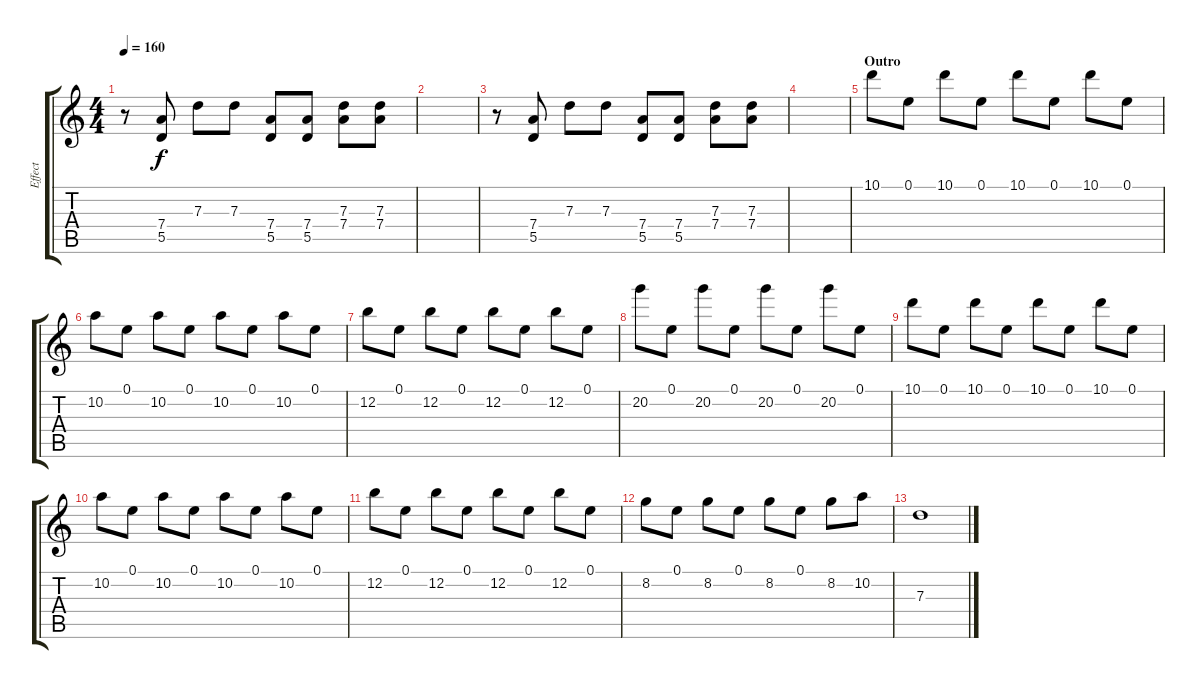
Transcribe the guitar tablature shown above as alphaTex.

\track ("Effect" "Effect") {instrument synthbass1}
\staff {score tabs}
\tuning (E4 B3 G3 D3 A2 E2) {hide}
\ts (4 4)
\tempo 160
\clef g2
\ks c
r.8{dy f} (7.4 5.5).8 7.3.8 7.3.8 (7.4 5.5).8 (7.4 5.5).8 (7.3 7.4).8 (7.3 7.4).8 |
|
r.8 (7.4 5.5).8 7.3.8 7.3.8 (7.4 5.5).8 (7.4 5.5).8 (7.3 7.4).8 (7.3 7.4).8 |
|
\section ("" "Outro")
10.1.8 0.1.8 10.1.8 0.1.8 10.1.8 0.1.8 10.1.8 0.1.8 |
10.2.8 0.1.8 10.2.8 0.1.8 10.2.8 0.1.8 10.2.8 0.1.8 |
12.2.8 0.1.8 12.2.8 0.1.8 12.2.8 0.1.8 12.2.8 0.1.8 |
20.2.8 0.1.8 20.2.8 0.1.8 20.2.8 0.1.8 20.2.8 0.1.8 |
10.1.8 0.1.8 10.1.8 0.1.8 10.1.8 0.1.8 10.1.8 0.1.8 |
10.2.8 0.1.8 10.2.8 0.1.8 10.2.8 0.1.8 10.2.8 0.1.8 |
12.2.8 0.1.8 12.2.8 0.1.8 12.2.8 0.1.8 12.2.8 0.1.8 |
8.2.8 0.1.8 8.2.8 0.1.8 8.2.8 0.1.8 8.2.8 10.2.8 |
7.3.1
